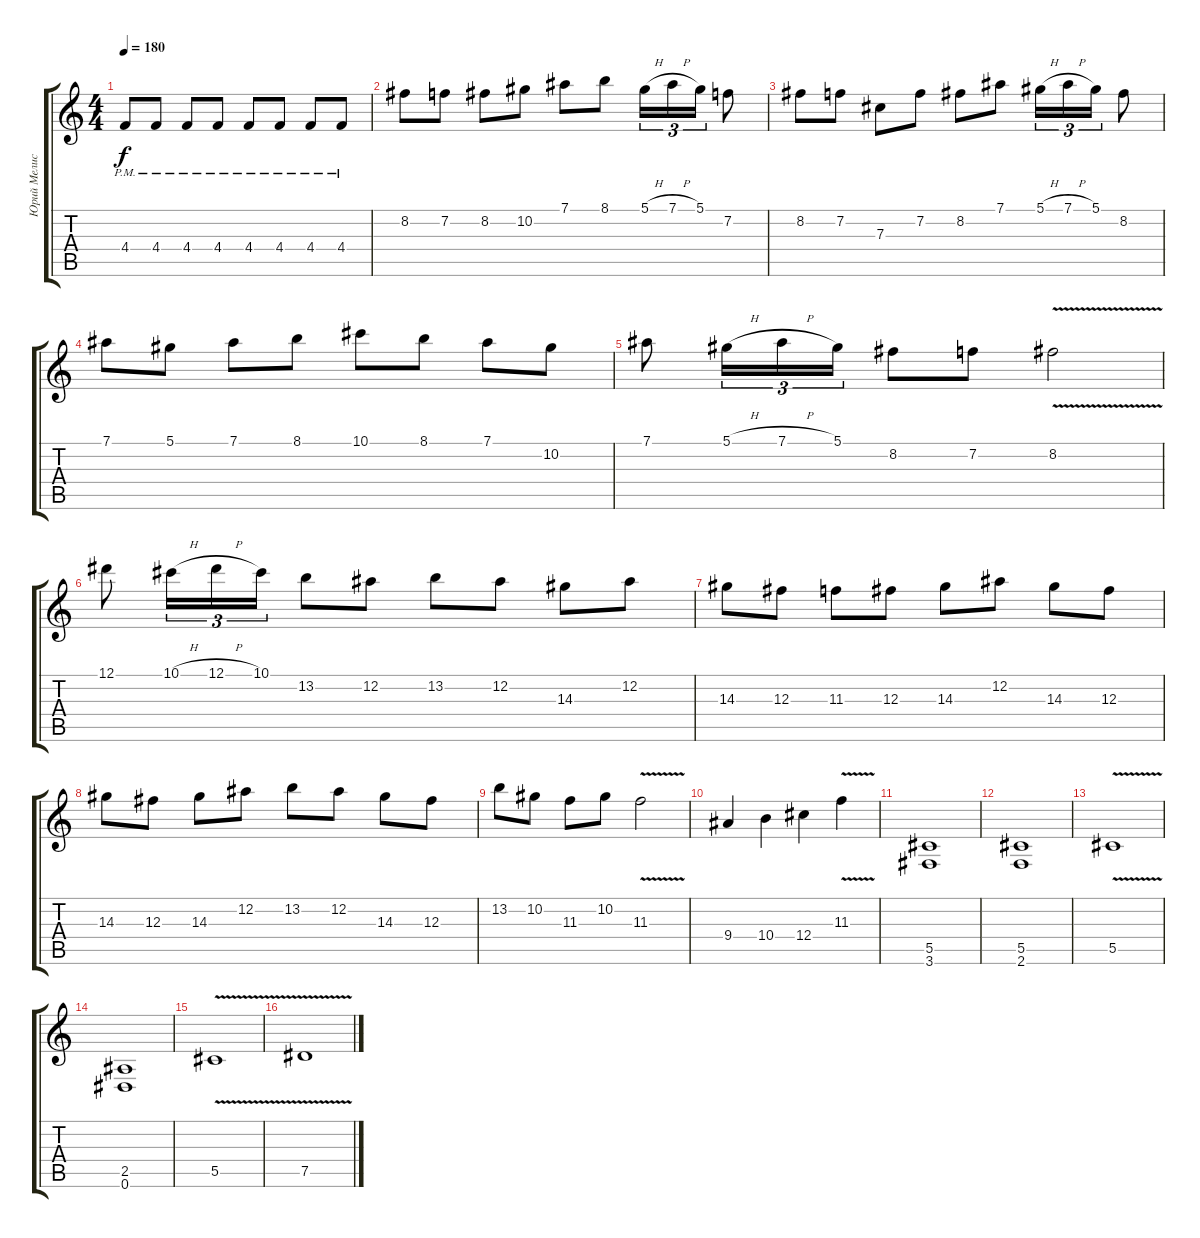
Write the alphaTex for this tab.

\track ("Юрий Мелисов" "Юрий Мелис") {instrument distortionguitar}
\staff {score tabs}
\tuning (Eb4 Bb3 Gb3 Db3 Ab2 Eb2) {hide}
\ts (4 4)
\tempo 180
\clef g2
\ks c
4.4{pm}.8{dy f} 4.4{pm}.8 4.4{pm}.8 4.4{pm}.8 4.4{pm}.8 4.4{pm}.8 4.4{pm}.8 4.4{pm}.8 |
8.2.8 7.2.8 8.2.8 10.2.8 7.1.8 8.1.8 5.1{h}.16{tu (3 2)} 7.1{h}.16{tu (3 2)} 5.1.16{tu (3 2)} 7.2.8 |
8.2.8 7.2.8 7.3.8 7.2.8 8.2.8 7.1.8 5.1{h}.16{tu (3 2)} 7.1{h}.16{tu (3 2)} 5.1.16{tu (3 2)} 8.2.8 |
7.1.8 5.1.8 7.1.8 8.1.8 10.1.8 8.1.8 7.1.8 10.2.8 |
7.1.8 5.1{h}.16{tu (3 2)} 7.1{h}.16{tu (3 2)} 5.1.16{tu (3 2)} 8.2.8 7.2.8 8.2{v}.2 |
12.1.8 10.1{h}.16{tu (3 2)} 12.1{h}.16{tu (3 2)} 10.1.16{tu (3 2)} 13.2.8 12.2.8 13.2.8 12.2.8 14.3.8 12.2.8 |
14.3.8 12.3.8 11.3.8 12.3.8 14.3.8 12.2.8 14.3.8 12.3.8 |
14.3.8 12.3.8 14.3.8 12.2.8 13.2.8 12.2.8 14.3.8 12.3.8 |
13.2.8 10.2.8 11.3.8 10.2.8 11.3{v}.2 |
9.4.4 10.4.4 12.4.4 11.3{v}.4 |
(5.5 3.6).1 |
(5.5 2.6).1 |
5.5{v}.1 |
(2.5 0.6).1 |
5.5{v}.1 |
7.5{v}.1
